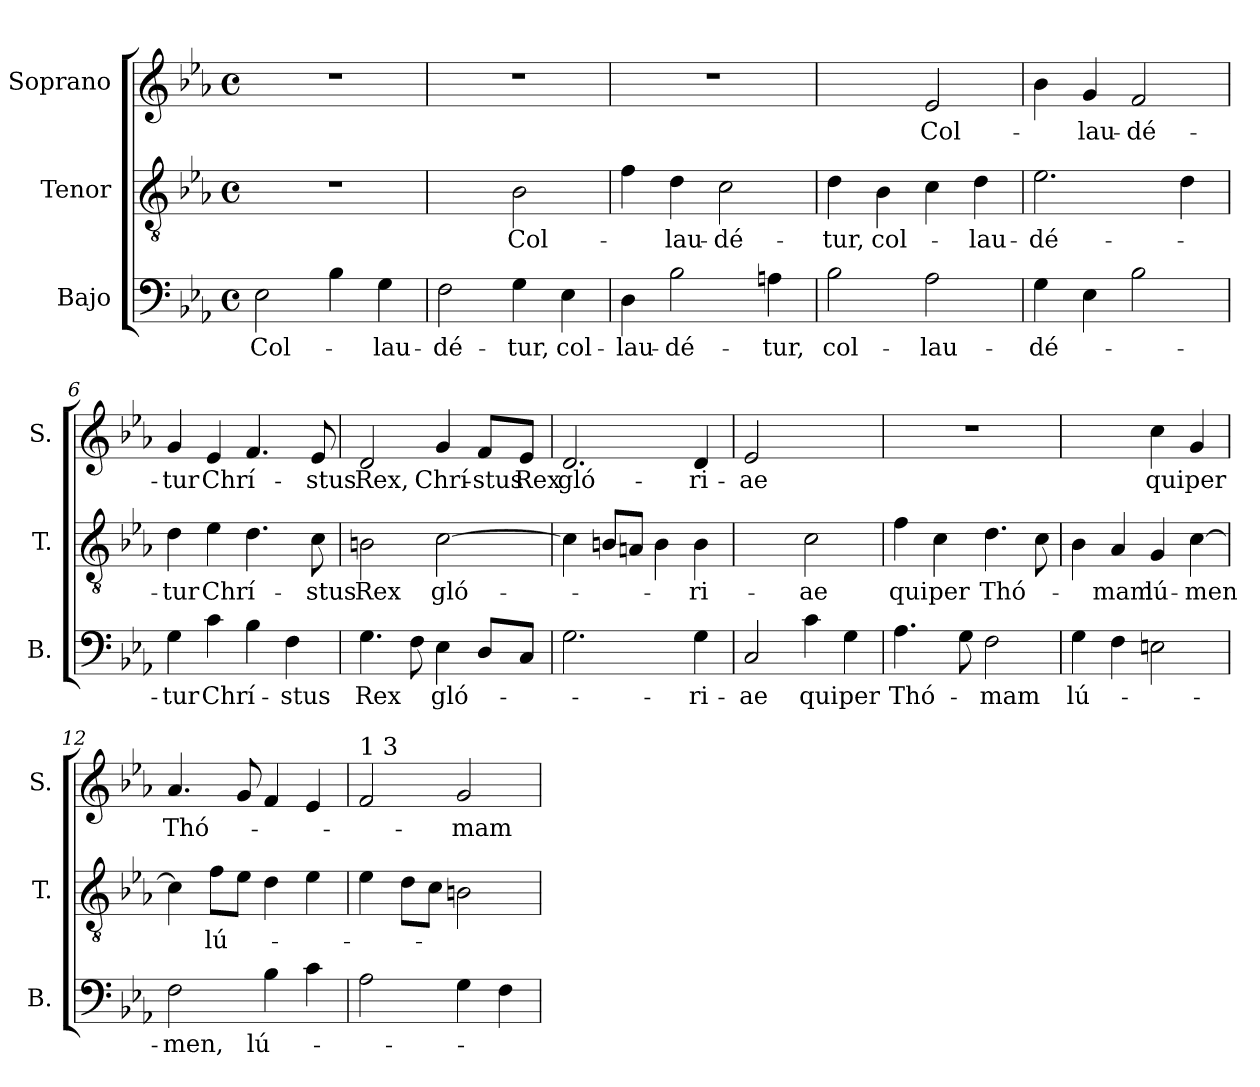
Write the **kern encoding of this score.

**kern	**text	**kern	**text	**kern	**text
*part3	*part3	*part2	*part2	*part1	*part1
*staff3	*staff3	*staff2	*staff2	*staff1	*staff1
*I"Bajo	*	*I"Tenor	*	*I"Soprano	*
*I'B.	*	*I'T.	*	*I'S.	*
*clefF4	*	*clefGv2	*	*clefG2	*
*k[b-e-a-]	*	*k[b-e-a-]	*	*k[b-e-a-]	*
*E-:	*	*E-:	*	*E-:	*
*M4/4	*	*M4/4	*	*M4/4	*
*met(c)	*	*met(c)	*	*met(c)	*
=1	=1	=1	=1	=1	=1
!	!LO:LY:b	!	!	!	!
2E-\	Col-	1r	.	1r	.
4B-\	.	.	.	.	.
!	!LO:LY:b	!	!	!	!
4G\	-lau-	.	.	.	.
=2	=2	=2	=2	=2	=2
!	!LO:LY:b	!	!	!	!
2F\	-dé-	2ryy	.	1r	.
!	!LO:LY:b	!	!LO:LY:b	!	!
4G\	-tur,	2B-\	Col-	.	.
!	!LO:LY:b	!	!	!	!
4E-\	col-	.	.	.	.
=3	=3	=3	=3	=3	=3
!	!LO:LY:b	!	!	!	!
4D\	-lau-	4f\	.	1r	.
!	!LO:LY:b	!	!LO:LY:b	!	!
2B-\	-dé-	4d\	-lau-	.	.
!	!	!	!LO:LY:b	!	!
.	.	2c\	-dé-	.	.
!	!LO:LY:b	!	!	!	!
4An\	-tur,	.	.	.	.
=4	=4	=4	=4	=4	=4
!	!LO:LY:b	!	!LO:LY:b	!	!
2B-\	col-	4d\	-tur,	2ryy	.
!	!	!	!LO:LY:b	!	!
.	.	4B-\	col-	.	.
!	!LO:LY:b	!	!	!	!LO:LY:b
2A-\	-lau-	4c\	.	2e-/	Col-
!	!	!	!LO:LY:b	!	!
.	.	4d\	-lau-	.	.
!!LO:LB:g=z
=5	=5	=5	=5	=5	=5
!	!LO:LY:b	!	!LO:LY:b	!	!
4G\	-dé-	2.e-\	-dé-	4b-\	.
!	!	!	!	!	!LO:LY:b
4E-\	.	.	.	4g/	-lau-
!	!	!	!	!	!LO:LY:b
2B-\	.	.	.	2f/	-dé-
.	.	4d\	.	.	.
=6	=6	=6	=6	=6	=6
!	!LO:LY:b	!	!LO:LY:b	!	!LO:LY:b
4G\	-tur	4d\	-tur	4g/	-tur
!	!LO:LY:b	!	!LO:LY:b	!	!LO:LY:b
4c\	Chrí-	4e-\	Chrí-	4e-/	Chrí-
4B-\	.	4.d\	.	4.f/	.
!	!LO:LY:b	!	!	!	!
4F\	-stus	.	.	.	.
!	!	!	!LO:LY:b	!	!LO:LY:b
.	.	8c\	-stus	8e-/	-stus
=7	=7	=7	=7	=7	=7
!	!LO:LY:b	!	!LO:LY:b	!	!LO:LY:b
4.G\	Rex	2Bn\	Rex	2d/	Rex,
8F\	.	.	.	.	.
!	!LO:LY:b	!	!LO:LY:b	!	!LO:LY:b
4E-\	gló-	[>2c\	gló-	4g/	Chrí-
!	!	!	!	!	!LO:LY:b
8D/L	.	.	.	8f/L	-stus
!	!	!	!	!	!LO:LY:b
8C/J	.	.	.	8e-/J	Rex
=8	=8	=8	=8	=8	=8
!	!	!	!	!	!LO:LY:b
2.G\	.	4c\]	.	2.d/	gló-
.	.	8Bn/L	.	.	.
.	.	8An/J	.	.	.
.	.	4B\	.	.	.
!	!LO:LY:b	!	!LO:LY:b	!	!LO:LY:b
4G\	-ri-	4B\	-ri-	4d/	-ri-
!!LO:LB:g=z
=9	=9	=9	=9	=9	=9
!	!LO:LY:b	!	!	!	!LO:LY:b
2C/	-ae	2ryy	.	2e-/	-ae
!	!LO:LY:b	!	!LO:LY:b	!	!
4c\	qui	2c\	-ae	2ryy	.
!	!LO:LY:b	!	!	!	!
4G\	per	.	.	.	.
=10	=10	=10	=10	=10	=10
!	!LO:LY:b	!	!LO:LY:b	!	!
4.A-\	Thó-	4f\	qui	1r	.
!	!	!	!LO:LY:b	!	!
.	.	4c\	per	.	.
8G\	.	.	.	.	.
!	!LO:LY:b	!	!LO:LY:b	!	!
2F\	-mam	4.d\	Thó-	.	.
.	.	8c\	.	.	.
=11	=11	=11	=11	=11	=11
!	!LO:LY:b	!	!	!	!
4G\	lú-	4B-\	.	2ryy	.
!	!	!	!LO:LY:b	!	!
4F\	.	4A-/	-mam	.	.
!	!	!	!LO:LY:b	!	!LO:LY:b
2En\	.	4G/	lú-	4cc\	qui
!	!	!	!LO:LY:b	!	!LO:LY:b
.	.	[>4c\	-men	4g/	per
=12	=12	=12	=12	=12	=12
!	!LO:LY:b	!	!	!	!LO:LY:b
2F\	-men,	4c\]	.	4.a-/	Thó-
!	!	!	!LO:LY:b	!	!
.	.	8f\L	lú-	.	.
.	.	8e-\J	.	8g/	.
!	!LO:LY:b	!	!	!	!
4B-\	lú-	4d\	.	4f/	.
4c\	.	4e-\	.	4e-/	.
!!LO:PB:g=z
=13	=13	=13	=13	=13	=13
!	!	!	!	!LO:TX:a:t=1 3	!
2A-\	.	4e-\	.	2f/	.
.	.	8d\L	.	.	.
.	.	8c\J	.	.	.
!	!	!	!	!	!LO:LY:b
4G\	.	2Bn\	.	2g/	-mam
4F\	.	.	.	.	.
=	=	=	=	=	=
*-	*-	*-	*-	*-	*-
